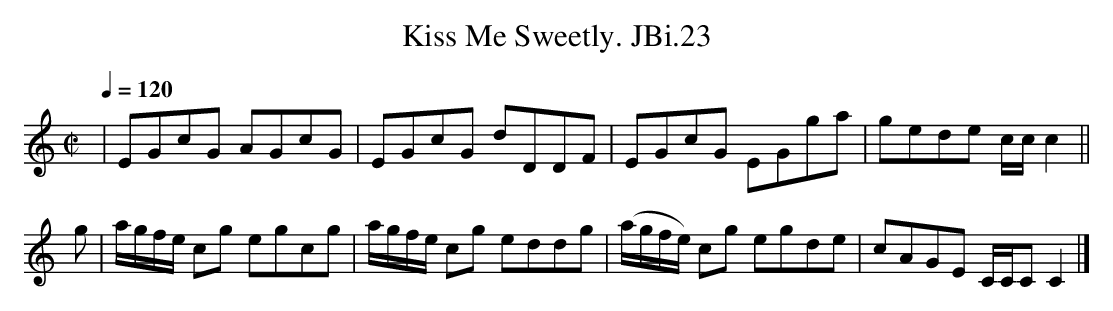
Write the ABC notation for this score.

X:1
T:Kiss Me Sweetly. JBi.23
M:C|
L:1/8
Q:1/4=120
K:C
|EGcG AGcG|EGcG dDDF|EGcG EGga|gede c/c/c2||
g|a/g/f/e/ cg egcg|a/g/f/e/ cg eddg|\
(a/g/f/e/) cg egde|cAGE C/C/CC2|]
